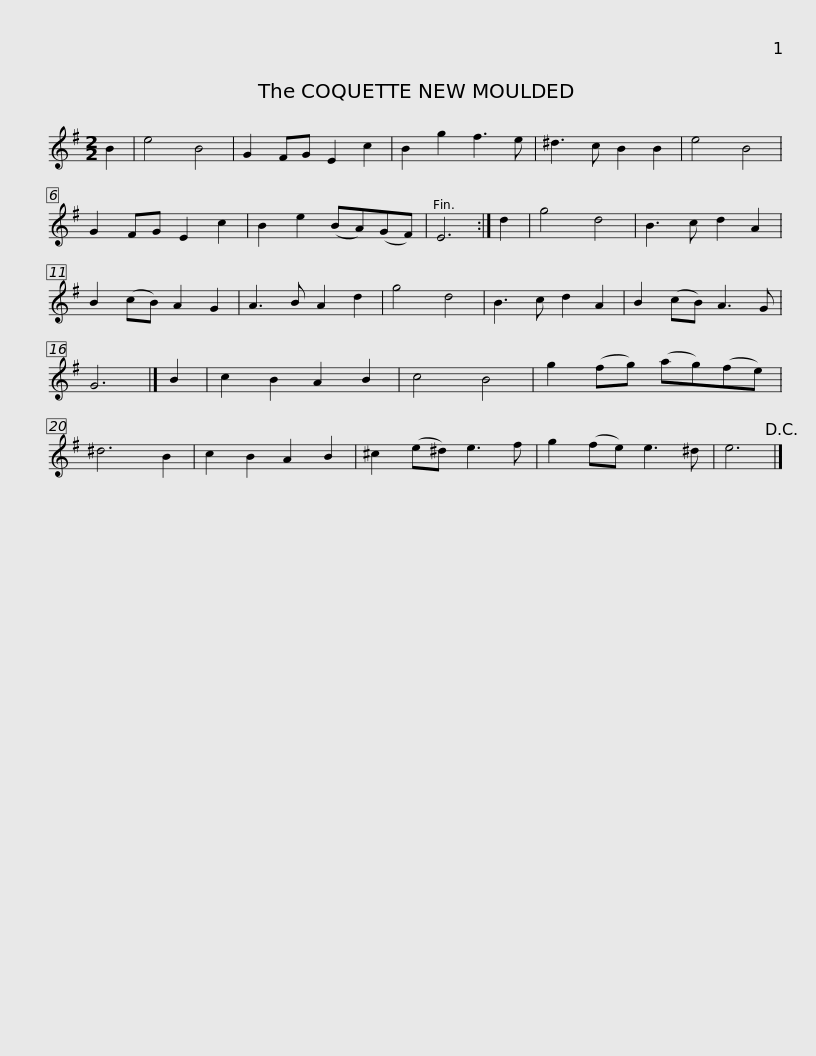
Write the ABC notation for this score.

X:1
L:1/8
M:2/2
I:linebreak $
K:Emin
V:1 treble
V:1
 B2 | e4 B4 | G2 FG E2 c2 | B2 g2 f3 e | ^d3 c B2 B2 | %5
 e4 B4 | G2 FG E2 c2 | B2 e2 (BA)(GF) | E6 :| d2 | %10
 g4 d4 |$ B3 c d2 A2 | B2 (cB) A2 G2 | A3 B A2 d2 | g4 d4 | %15
 B3 c d2 A2 | B2 (cB) A3 G | G6 |] B2 | c2 B2 A2 B2 | %20
 c4 B4 |$ g2 (fg) (ag)(fe) | ^d6 B2 | c2 B2 A2 B2 | ^c2 (e^d) e3 f | %25
 g2 (fe) e3 ^d | e6!D.C.! |] %27
